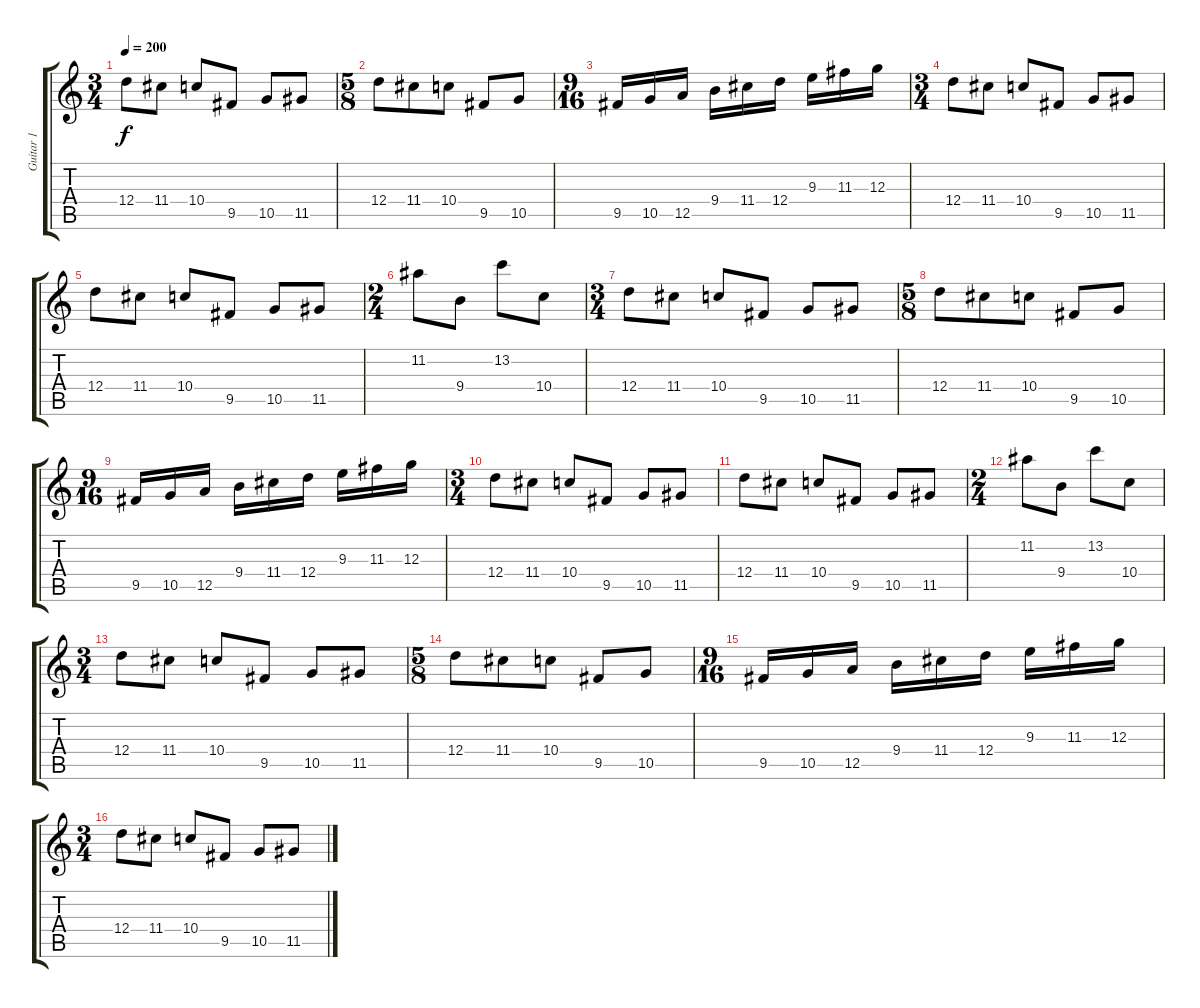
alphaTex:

\track ("Guitar 1" "Guitar 1") {instrument distortionguitar}
\staff {score tabs}
\tuning (E4 B3 G3 D3 A2 E2) {hide}
\ts (3 4)
\tempo 200
\clef g2
\ks c
12.4.8{dy f} 11.4.8 10.4.8 9.5.8 10.5.8 11.5.8 |
\ts (5 8)
12.4.8 11.4.8 10.4.8 9.5.8 10.5.8 |
\ts (9 16)
9.5.16 10.5.16 12.5.16 9.4.16 11.4.16 12.4.16 9.3.16 11.3.16 12.3.16 |
\ts (3 4)
12.4.8 11.4.8 10.4.8 9.5.8 10.5.8 11.5.8 |
12.4.8 11.4.8 10.4.8 9.5.8 10.5.8 11.5.8 |
\ts (2 4)
11.2.8 9.4.8 13.2.8 10.4.8 |
\ts (3 4)
12.4.8 11.4.8 10.4.8 9.5.8 10.5.8 11.5.8 |
\ts (5 8)
12.4.8 11.4.8 10.4.8 9.5.8 10.5.8 |
\ts (9 16)
9.5.16 10.5.16 12.5.16 9.4.16 11.4.16 12.4.16 9.3.16 11.3.16 12.3.16 |
\ts (3 4)
12.4.8 11.4.8 10.4.8 9.5.8 10.5.8 11.5.8 |
12.4.8 11.4.8 10.4.8 9.5.8 10.5.8 11.5.8 |
\ts (2 4)
11.2.8 9.4.8 13.2.8 10.4.8 |
\ts (3 4)
12.4.8 11.4.8 10.4.8 9.5.8 10.5.8 11.5.8 |
\ts (5 8)
12.4.8 11.4.8 10.4.8 9.5.8 10.5.8 |
\ts (9 16)
9.5.16 10.5.16 12.5.16 9.4.16 11.4.16 12.4.16 9.3.16 11.3.16 12.3.16 |
\ts (3 4)
12.4.8 11.4.8 10.4.8 9.5.8 10.5.8 11.5.8
